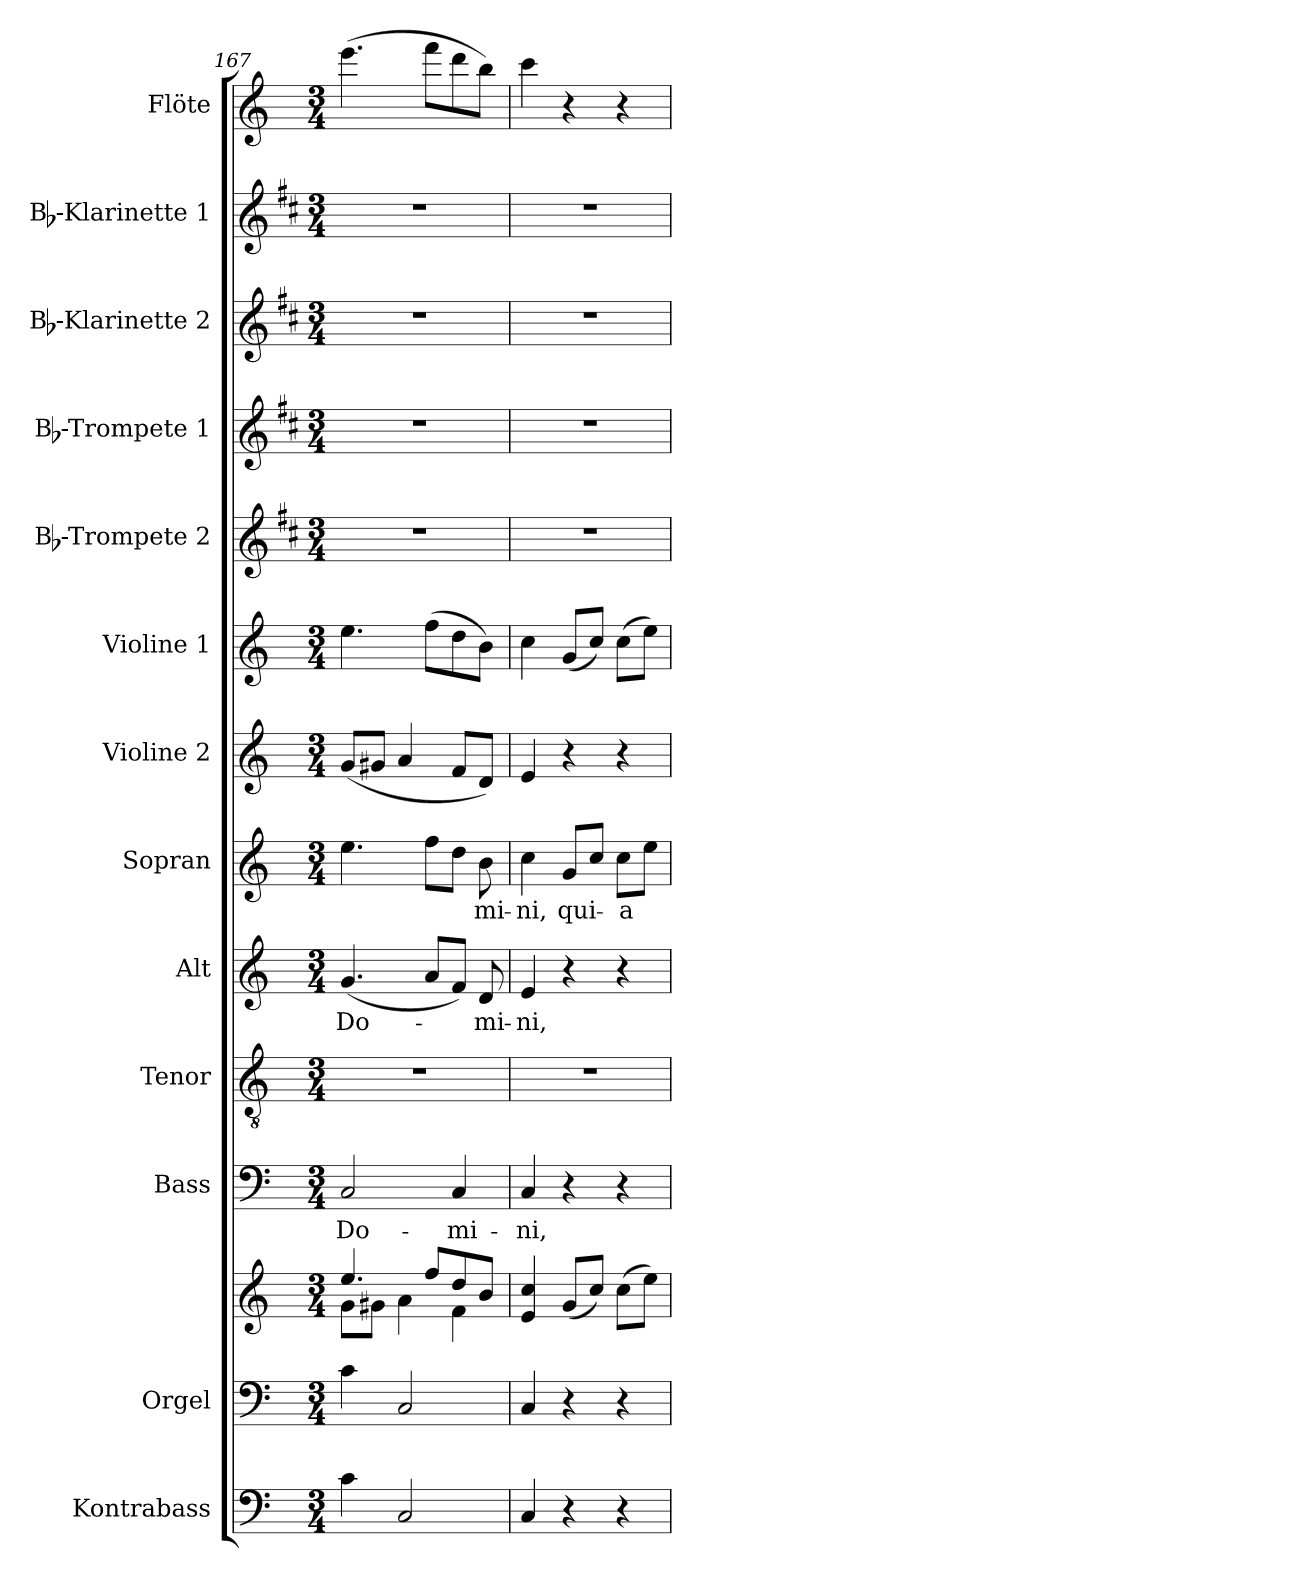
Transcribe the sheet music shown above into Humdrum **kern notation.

**kern	**kern	**kern	**kern	**text	**kern	**kern	**text	**kern	**text	**kern	**kern	**kern	**kern	**kern	**kern	**kern
*part13	*part12	*part12	*part11	*part11	*part10	*part9	*part9	*part8	*part8	*part7	*part6	*part5	*part4	*part3	*part2	*part1
*staff14	*staff13	*staff12	*staff11	*staff11	*staff10	*staff9	*staff9	*staff8	*staff8	*staff7	*staff6	*staff5	*staff4	*staff3	*staff2	*staff1
*I"Kontrabass	*I"Orgel	*	*I"Bass	*	*I"Tenor	*I"Alt	*	*I"Sopran	*	*I"Violine 2	*I"Violine 1	*I"Bb-Trompete 2	*I"Bb-Trompete 1	*I"Bb-Klarinette 2	*I"Bb-Klarinette 1	*I"Flöte
*I'Kb.	*I'Org.	*	*I'B.	*	*I'T.	*I'A.	*	*I'S.	*	*I'Vl. 2	*I'Vl. 1	*I'Bb Trp. 2	*I'Bb Trp. 1	*I'Bb Kl. 2	*I'Bb Kl. 1	*I'Fl.
*clefF4	*clefF4	*clefG2	*clefF4	*	*clefGv2	*clefG2	*	*clefG2	*	*clefG2	*clefG2	*clefG2	*clefG2	*clefG2	*clefG2	*clefG2
*ITrd7c12	*	*	*	*	*	*	*	*	*	*	*	*ITrd1c2	*ITrd1c2	*ITrd1c2	*ITrd1c2	*
*k[]	*k[]	*k[]	*k[]	*	*k[]	*k[]	*	*k[]	*	*k[]	*k[]	*k[]	*k[]	*k[]	*k[]	*k[]
*C:	*C:	*C:	*C:	*	*C:	*C:	*	*C:	*	*C:	*C:	*C:	*C:	*C:	*C:	*C:
*M3/4	*M3/4	*M3/4	*M3/4	*	*M3/4	*M3/4	*	*M3/4	*	*M3/4	*M3/4	*M3/4	*M3/4	*M3/4	*M3/4	*M3/4
=167	=167	=167	=167	=167	=167	=167	=167	=167	=167	=167	=167	=167	=167	=167	=167	=167
*	*	*^	*	*	*	*	*	*	*	*	*	*	*	*	*	*
!	!	!	!	!	!LO:LY:b	!	!	!LO:LY:b	!	!	!	!	!	!	!	!	!
4C\	4c\	4.ee/	8g\L	2C/	Do-	2.r	(<4.g/	Do-	4.ee\	.	(<8g/L	4.ee\	2.r	2.r	2.r	2.r	(>4.eee\
.	.	.	8g#X\J	.	.	.	.	.	.	.	8g#X/J	.	.	.	.	.	.
2CC/	2C/	.	4a\	.	.	.	.	.	.	.	4a/	.	.	.	.	.	.
.	.	8ff/L	.	.	.	.	8a/L	.	8ff\L	.	.	(>8ff\L	.	.	.	.	8fff\L
!	!	!	!	!	!LO:LY:b	!	!	!	!	!	!	!	!	!	!	!	!
.	.	8dd/	4f\	4C/	-mi-	.	8f/J)	.	8dd\J	.	8f/L	8dd\	.	.	.	.	8ddd\
!	!	!	!	!	!	!	!	!LO:LY:b	!	!LO:LY:b	!	!	!	!	!	!	!
.	.	8b/J	.	.	.	.	8d/	-mi-	8b\	-mi-	8d/J)	8b\J)	.	.	.	.	8bb\J)
*	*	*v	*v	*	*	*	*	*	*	*	*	*	*	*	*	*	*
=168	=168	=168	=168	=168	=168	=168	=168	=168	=168	=168	=168	=168	=168	=168	=168	=168
!	!	!	!	!LO:LY:b	!	!	!LO:LY:b	!	!LO:LY:b	!	!	!	!	!	!	!
4CC/	4C/	4e/ 4cc/	4C/	-ni,	2.r	4e/	-ni,	4cc\	-ni,	4e/	4cc\	2.r	2.r	2.r	2.r	4ccc\
!	!	!	!	!	!	!	!	!	!LO:LY:b	!	!	!	!	!	!	!
4r	4r	(<8g/L	4r	.	.	4r	.	8g/L	qui-	4r	(<8g/L	.	.	.	.	4r
.	.	8cc/J)	.	.	.	.	.	8cc/J	.	.	8cc/J)	.	.	.	.	.
!	!	!	!	!	!	!	!	!	!LO:LY:b	!	!	!	!	!	!	!
4r	4r	(>8cc\L	4r	.	.	4r	.	8cc\L	-a	4r	(>8cc\L	.	.	.	.	4r
.	.	8ee\J)	.	.	.	.	.	8ee\J	.	.	8ee\J)	.	.	.	.	.
=	=	=	=	=	=	=	=	=	=	=	=	=	=	=	=	=
*-	*-	*-	*-	*-	*-	*-	*-	*-	*-	*-	*-	*-	*-	*-	*-	*-
